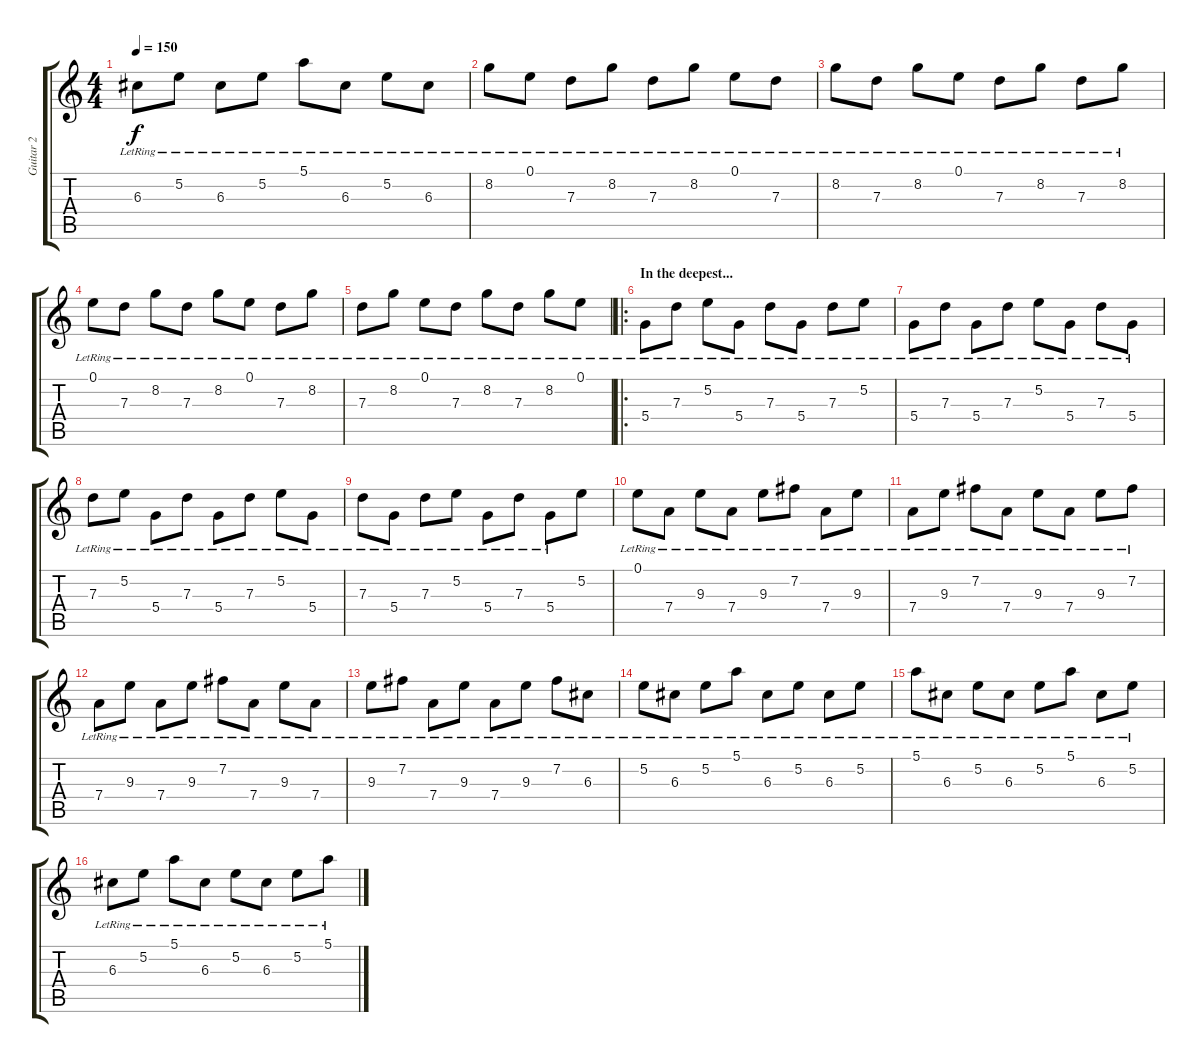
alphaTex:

\track ("Guitar 2" "Guitar 2") {instrument electricguitarjazz}
\staff {score tabs}
\tuning (E4 B3 G3 D3 A2 E2) {hide}
\ts (4 4)
\tempo 150
\clef g2
\ks c
6.3{lr}.8{dy f} 5.2{lr}.8 6.3{lr}.8 5.2{lr}.8 5.1{lr}.8 6.3{lr}.8 5.2{lr}.8 6.3{lr}.8 |
8.2{lr}.8 0.1{lr}.8 7.3{lr}.8 8.2{lr}.8 7.3{lr}.8 8.2{lr}.8 0.1{lr}.8 7.3{lr}.8 |
8.2{lr}.8 7.3{lr}.8 8.2{lr}.8 0.1{lr}.8 7.3{lr}.8 8.2{lr}.8 7.3{lr}.8 8.2{lr}.8 |
0.1{lr}.8 7.3{lr}.8 8.2{lr}.8 7.3{lr}.8 8.2{lr}.8 0.1{lr}.8 7.3{lr}.8 8.2{lr}.8 |
7.3{lr}.8 8.2{lr}.8 0.1{lr}.8 7.3{lr}.8 8.2{lr}.8 7.3{lr}.8 8.2{lr}.8 0.1{lr}.8 |
\ro
\section ("" "In the deepest...")
5.4{lr}.8 7.3{lr}.8 5.2{lr}.8 5.4{lr}.8 7.3{lr}.8 5.4{lr}.8 7.3{lr}.8 5.2{lr}.8 |
5.4{lr}.8 7.3{lr}.8 5.4{lr}.8 7.3{lr}.8 5.2{lr}.8 5.4{lr}.8 7.3{lr}.8 5.4{lr}.8 |
7.3{lr}.8 5.2{lr}.8 5.4{lr}.8 7.3{lr}.8 5.4{lr}.8 7.3{lr}.8 5.2{lr}.8 5.4{lr}.8 |
7.3{lr}.8 5.4{lr}.8 7.3{lr}.8 5.2{lr}.8 5.4{lr}.8 7.3{lr}.8 5.4{lr}.8 5.2.8 |
0.1{lr}.8 7.4{lr}.8 9.3{lr}.8 7.4{lr}.8 9.3{lr}.8 7.2{lr}.8 7.4{lr}.8 9.3{lr}.8 |
7.4{lr}.8 9.3{lr}.8 7.2{lr}.8 7.4{lr}.8 9.3{lr}.8 7.4{lr}.8 9.3{lr}.8 7.2{lr}.8 |
7.4{lr}.8 9.3{lr}.8 7.4{lr}.8 9.3{lr}.8 7.2{lr}.8 7.4{lr}.8 9.3{lr}.8 7.4{lr}.8 |
9.3{lr}.8 7.2{lr}.8 7.4{lr}.8 9.3{lr}.8 7.4{lr}.8 9.3{lr}.8 7.2{lr}.8 6.3{lr}.8 |
5.2{lr}.8 6.3{lr}.8 5.2{lr}.8 5.1{lr}.8 6.3{lr}.8 5.2{lr}.8 6.3{lr}.8 5.2{lr}.8 |
5.1{lr}.8 6.3{lr}.8 5.2{lr}.8 6.3{lr}.8 5.2{lr}.8 5.1{lr}.8 6.3{lr}.8 5.2{lr}.8 |
6.3{lr}.8 5.2{lr}.8 5.1{lr}.8 6.3{lr}.8 5.2{lr}.8 6.3{lr}.8 5.2{lr}.8 5.1{lr}.8
